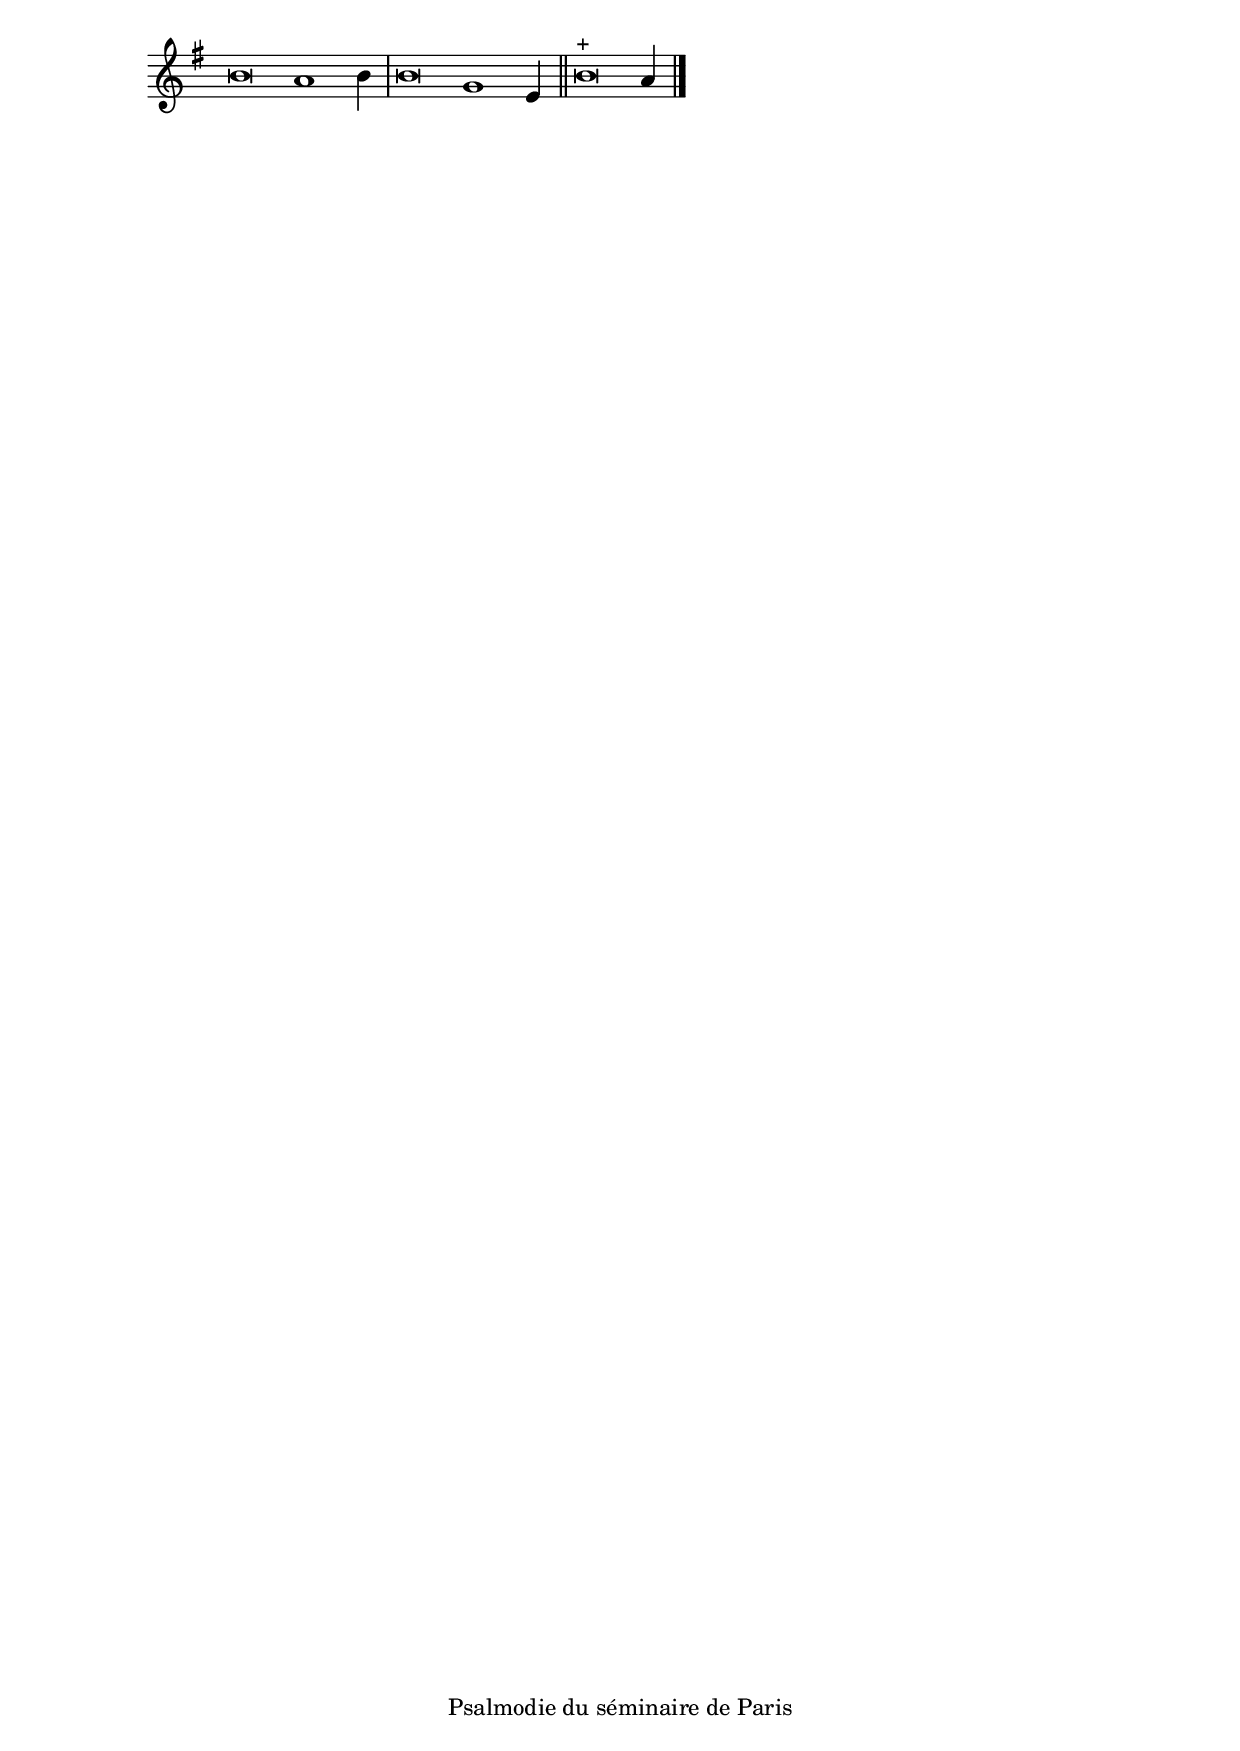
\version "2.20.0"
\language "italiano"

stemOff = \hide Staff.Stem
stemOn  = \undo \stemOff

\header {
  %title = "Psaume 31"
  %tagline = ##f
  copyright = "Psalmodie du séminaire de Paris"
}

\score {
  \new Staff \with { \remove "Time_signature_engraver" }
  \relative
  {
    \key sol \major
    \cadenzaOn
    \stemOff si'\breve la1 \stemOn si4
    \bar "|"
    \stemOff si\breve sol1 \stemOn mi4
    \bar "||"
    \stemOff si'\breve^\markup{ + } \stemOn la4
    \bar "|."
  }
}